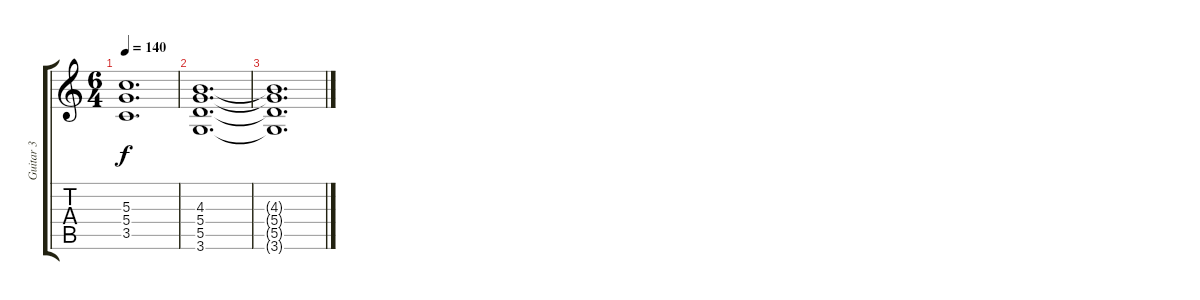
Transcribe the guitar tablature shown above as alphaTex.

\track ("Guitar 3" "Guitar 3") {instrument acousticguitarnylon}
\staff {score tabs}
\tuning (E4 B3 G3 D3 A2 E2) {hide}
\ts (6 4)
\tempo 140
\clef g2
\ks c
(5.3 5.4 3.5).1{d dy f} |
(4.3 5.4 5.5 3.6).1{d} |
(4.3{t} 5.4{t} 5.5{t} 3.6{t}).1{d}
